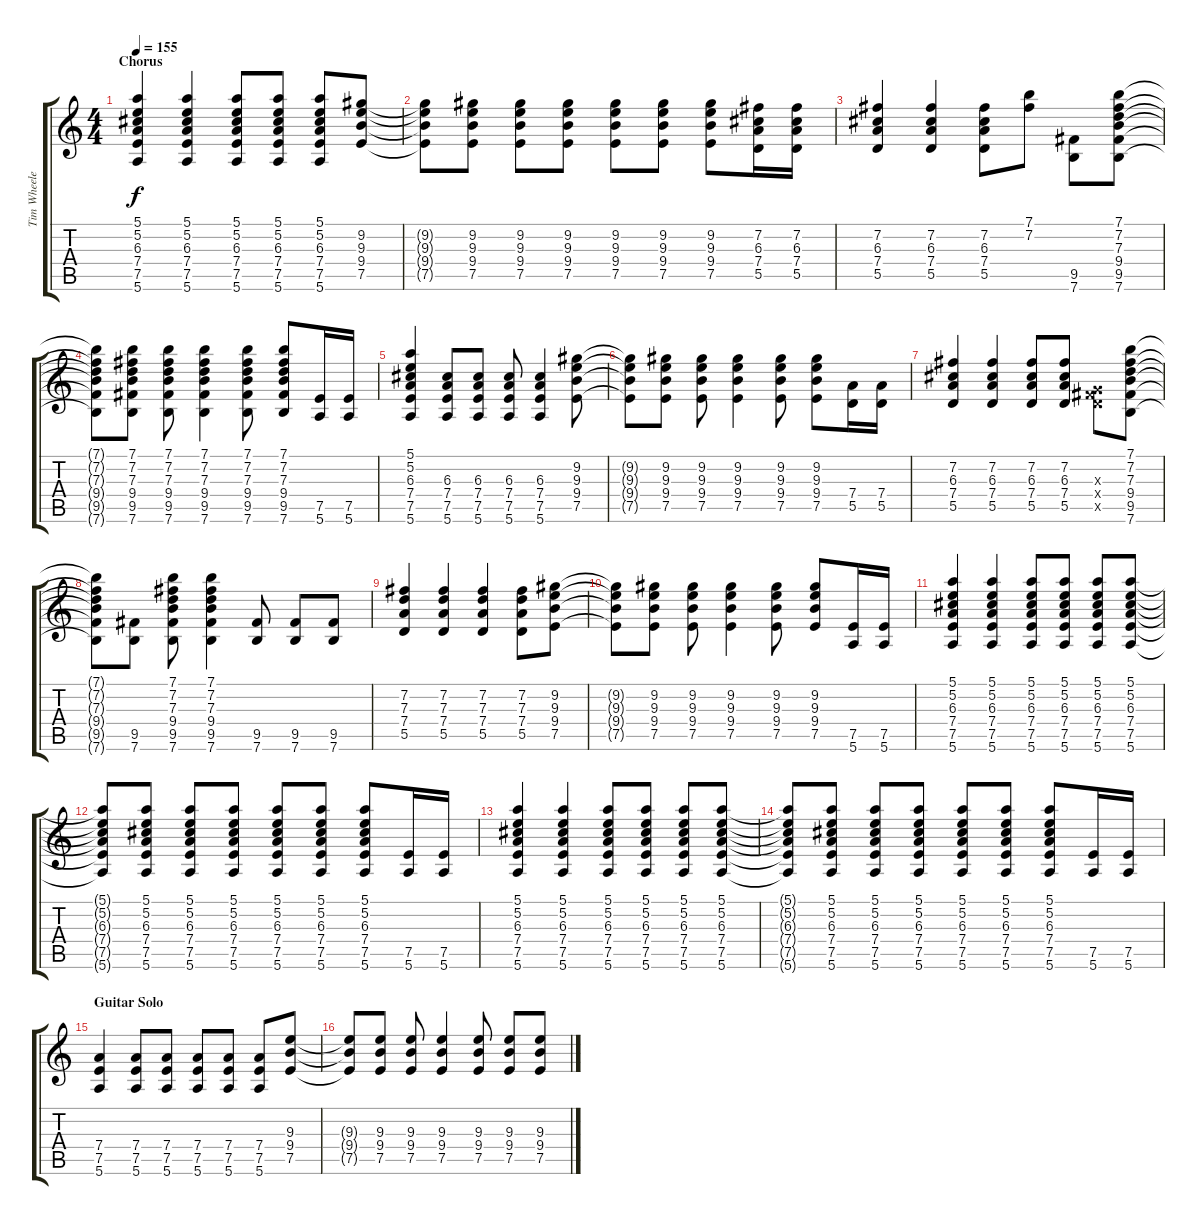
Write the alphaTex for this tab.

\track ("Tim Wheeler" "Tim Wheele") {instrument acousticguitarsteel}
\staff {score tabs}
\tuning (E4 B3 G3 D3 A2 E2) {hide}
\ts (4 4)
\section ("" "Chorus")
\tempo 155
\clef g2
\ks c
(5.1 5.2 6.3 7.4 7.5 5.6).4{dy f} (5.1 5.2 6.3 7.4 7.5 5.6).4 (5.1 5.2 6.3 7.4 7.5 5.6).8 (5.1 5.2 6.3 7.4 7.5 5.6).8 (5.1 5.2 6.3 7.4 7.5 5.6).8 (9.2 9.3 9.4 7.5).8 |
(9.2{t} 9.3{t} 9.4{t} 7.5{t}).8 (9.2 9.3 9.4 7.5).8 (9.2 9.3 9.4 7.5).8 (9.2 9.3 9.4 7.5).8 (9.2 9.3 9.4 7.5).8 (9.2 9.3 9.4 7.5).8 (9.2 9.3 9.4 7.5).8 (7.2 6.3 7.4 5.5).16 (7.2 6.3 7.4 5.5).16 |
(7.2 6.3 7.4 5.5).4 (7.2 6.3 7.4 5.5).4 (7.2 6.3 7.4 5.5).8 (7.1 7.2).8 (9.5 7.6).8 (7.1 7.2 7.3 9.4 9.5 7.6).8 |
(7.1{t} 7.2{t} 7.3{t} 9.4{t} 9.5{t} 7.6{t}).8 (7.1 7.2 7.3 9.4 9.5 7.6).8 (7.1 7.2 7.3 9.4 9.5 7.6).8 (7.1 7.2 7.3 9.4 9.5 7.6).4 (7.1 7.2 7.3 9.4 9.5 7.6).8 (7.1 7.2 7.3 9.4 9.5 7.6).8 (7.5 5.6).16 (7.5 5.6).16 |
(5.1 5.2 6.3 7.4 7.5 5.6).4 (6.3 7.4 7.5 5.6).8 (6.3 7.4 7.5 5.6).8 (6.3 7.4 7.5 5.6).8 (6.3 7.4 7.5 5.6).4 (9.2 9.3 9.4 7.5).8 |
(9.2{t} 9.3{t} 9.4{t} 7.5{t}).8 (9.2 9.3 9.4 7.5).8 (9.2 9.3 9.4 7.5).8 (9.2 9.3 9.4 7.5).4 (9.2 9.3 9.4 7.5).8 (9.2 9.3 9.4 7.5).8 (7.4 5.5).16 (7.4 5.5).16 |
(7.2 6.3 7.4 5.5).4 (7.2 6.3 7.4 5.5).4 (7.2 6.3 7.4 5.5).8 (7.2 6.3 7.4 5.5).8 (0.3{x} 0.4{x} 9.5{x}).8 (7.1 7.2 7.3 9.4 9.5 7.6).8 |
(7.1{t} 7.2{t} 7.3{t} 9.4{t} 9.5{t} 7.6{t}).8 (9.5 7.6).8 (7.1 7.2 7.3 9.4 9.5 7.6).8 (7.1 7.2 7.3 9.4 9.5 7.6).4 (9.5 7.6).8 (9.5 7.6).8 (9.5 7.6).8 |
(7.2 7.3 7.4 5.5).4 (7.2 7.3 7.4 5.5).4 (7.2 7.3 7.4 5.5).4 (7.2 7.3 7.4 5.5).8 (9.2 9.3 9.4 7.5).8 |
(9.2{t} 9.3{t} 9.4{t} 7.5{t}).8 (9.2 9.3 9.4 7.5).8 (9.2 9.3 9.4 7.5).8 (9.2 9.3 9.4 7.5).4 (9.2 9.3 9.4 7.5).8 (9.2 9.3 9.4 7.5).8 (7.5 5.6).16 (7.5 5.6).16 |
(5.1 5.2 6.3 7.4 7.5 5.6).4{volume 14} (5.1 5.2 6.3 7.4 7.5 5.6).4 (5.1 5.2 6.3 7.4 7.5 5.6).8 (5.1 5.2 6.3 7.4 7.5 5.6).8 (5.1 5.2 6.3 7.4 7.5 5.6).8 (5.1 5.2 6.3 7.4 7.5 5.6).8 |
(5.1{t} 5.2{t} 6.3{t} 7.4{t} 7.5{t} 5.6{t}).8 (5.1 5.2 6.3 7.4 7.5 5.6).8 (5.1 5.2 6.3 7.4 7.5 5.6).8 (5.1 5.2 6.3 7.4 7.5 5.6).8 (5.1 5.2 6.3 7.4 7.5 5.6).8 (5.1 5.2 6.3 7.4 7.5 5.6).8 (5.1 5.2 6.3 7.4 7.5 5.6).8 (7.5 5.6).16 (7.5 5.6).16 |
(5.1 5.2 6.3 7.4 7.5 5.6).4 (5.1 5.2 6.3 7.4 7.5 5.6).4 (5.1 5.2 6.3 7.4 7.5 5.6).8 (5.1 5.2 6.3 7.4 7.5 5.6).8 (5.1 5.2 6.3 7.4 7.5 5.6).8 (5.1 5.2 6.3 7.4 7.5 5.6).8 |
(5.1{t} 5.2{t} 6.3{t} 7.4{t} 7.5{t} 5.6{t}).8 (5.1 5.2 6.3 7.4 7.5 5.6).8 (5.1 5.2 6.3 7.4 7.5 5.6).8 (5.1 5.2 6.3 7.4 7.5 5.6).8 (5.1 5.2 6.3 7.4 7.5 5.6).8 (5.1 5.2 6.3 7.4 7.5 5.6).8 (5.1 5.2 6.3 7.4 7.5 5.6).8 (7.5 5.6).16 (7.5 5.6).16 |
\section ("" "Guitar Solo")
(7.4 7.5 5.6).4{volume 12} (7.4 7.5 5.6).8 (7.4 7.5 5.6).8 (7.4 7.5 5.6).8 (7.4 7.5 5.6).8 (7.4 7.5 5.6).8 (9.3 9.4 7.5).8 |
(9.3{t} 9.4{t} 7.5{t}).8 (9.3 9.4 7.5).8 (9.3 9.4 7.5).8 (9.3 9.4 7.5).4 (9.3 9.4 7.5).8 (9.3 9.4 7.5).8 (9.3 9.4 7.5).8
